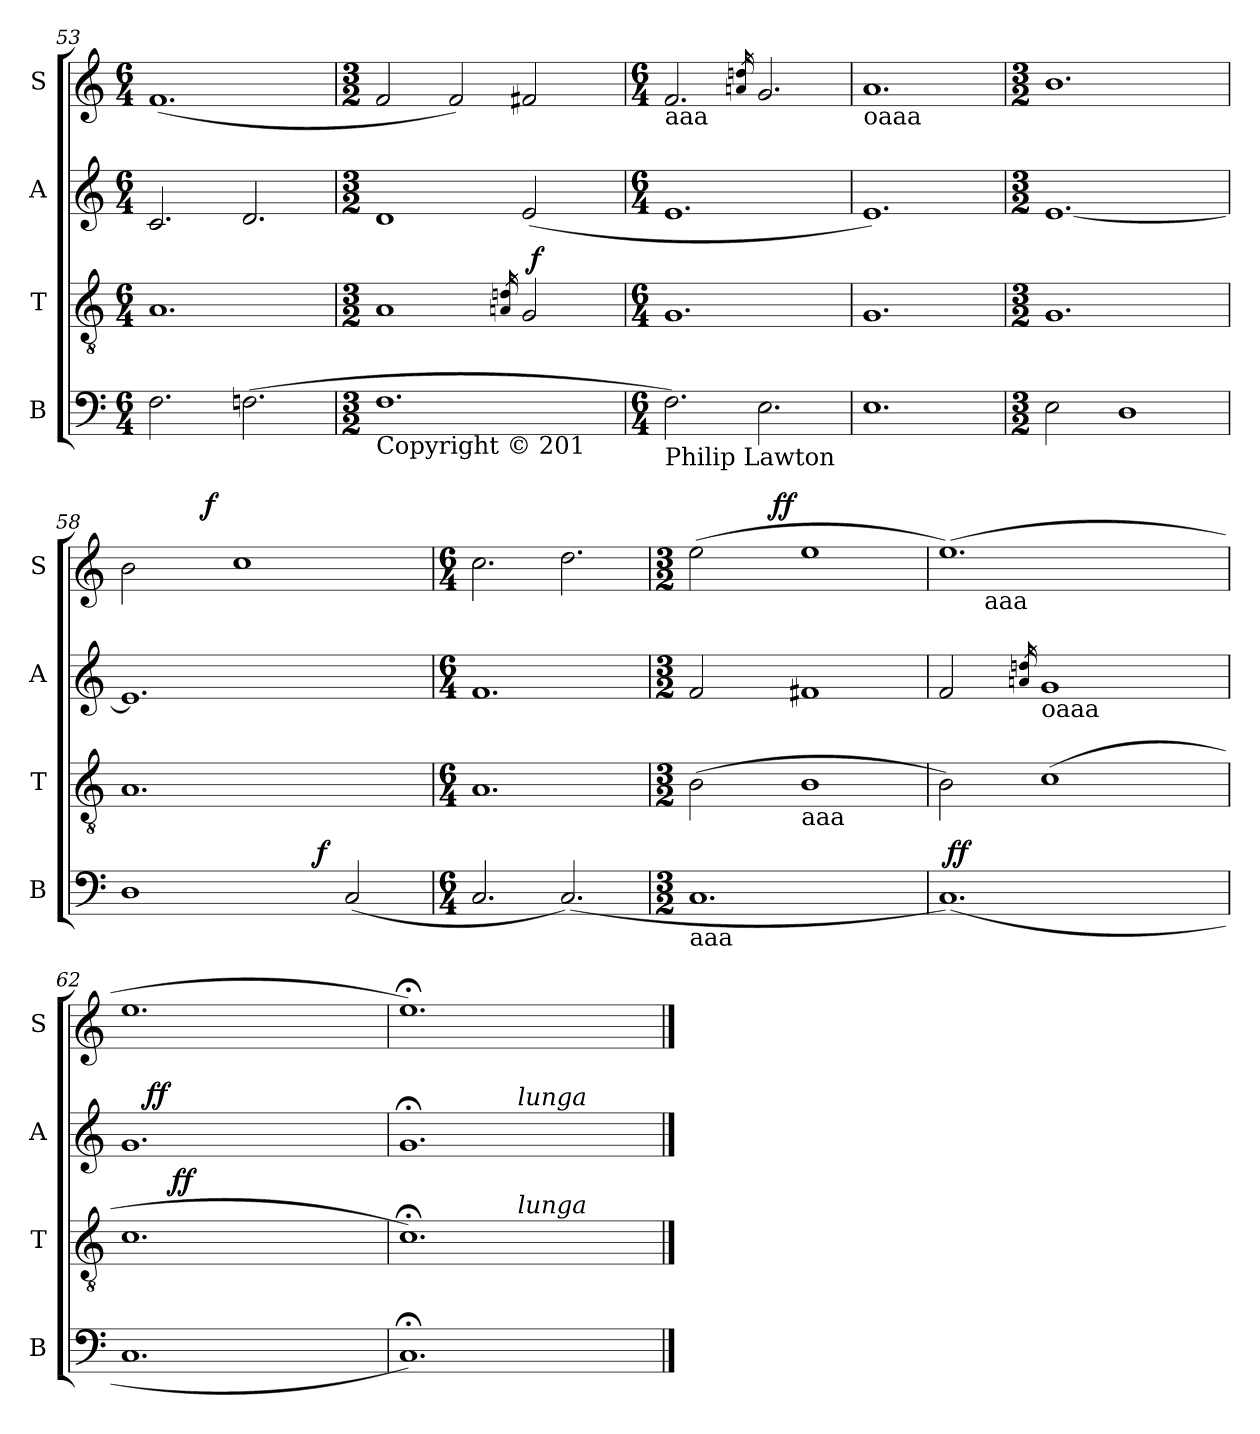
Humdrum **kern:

**kern	**dynam	**kern	**dynam	**kern	**dynam	**kern	**dynam
*part4	*part4	*part3	*part3	*part2	*part2	*part1	*part1
*staff4	*staff4	*staff3	*staff3	*staff2	*staff2	*staff1	*staff1
*I"B	*	*I"T	*	*I"A	*	*I"S	*
*I'B	*	*I'T	*	*I'A	*	*I'S	*
*clefF4	*	*clefGv2	*	*clefG2	*	*clefG2	*
*k[]	*	*k[]	*	*k[]	*	*k[]	*
*C:	*	*C:	*	*C:	*	*C:	*
*M6/4	*	*M6/4	*	*M6/4	*	*M6/4	*
=53	=53	=53	=53	=53	=53	=53	=53
2.F\	.	1.A	.	2.c/	.	(<1.f	.
(>2.Fn\	.	.	.	2.d/	.	.	.
=54	=54	=54	=54	=54	=54	=54	=54
*M3/2	*	*M3/2	*	*M3/2	*	*M3/2	*
*	*	*^	*	*	*	*	*
!LO:TX:b:t=Copyright © 201	!	!	!	!	!	!	!	!
1.F	.	1A	1ryy	.	1d	.	2f/	.
.	.	.	.	.	.	.	2f/)	.
.	.	16qAn/ 16qdn/	.	.	.	.	.	.
.	.	2G/	64ryy	.	(<2e/	.	2f#X/	.
!	!	!	!	!LO:DY:a	!	!	!	!
.	.	.	4ryy	f	.	.	.	.
.	.	.	8...ryy	.	.	.	.	.
*	*	*v	*v	*	*	*	*	*
=55	=55	=55	=55	=55	=55	=55	=55
*M6/4	*	*M6/4	*	*M6/4	*	*M6/4	*
*	*	*^	*	*	*	*	*
!	!	!	!	!	!	!	!LO:TX:b:t=aaa	!
!LO:TX:b:t=Philip Lawton	!	!	!	!	!	!	!	!
*	*	*v	*v	*	*	*	*	*
2.F\)	.	1.G	.	1.e	.	2.f/	.
.	.	.	.	.	.	16qan/ 16qddn/	.
2.E\	.	.	.	.	.	2.g/	.
=56	=56	=56	=56	=56	=56	=56	=56
!	!	!	!	!	!	!LO:TX:b:t=oaaa	!
1.E	.	1.G	.	1.e)	.	1.a	.
!!LO:PB:g=z
=57	=57	=57	=57	=57	=57	=57	=57
*M3/2	*	*M3/2	*	*M3/2	*	*M3/2	*
2E\	.	1.G	.	[<1.e	.	1.b	.
1D	.	.	.	.	.	.	.
=58	=58	=58	=58	=58	=58	=58	=58
*^	*	*	*	*	*	*^	*
1D	2ryy	.	1.A	.	1.e]	.	2b\	4ryy	.
.	.	.	.	.	.	.	.	8ryy	.
.	.	.	.	.	.	.	.	64ryy	.
!	!	!	!	!	!	!	!	!	!LO:DY:a
.	.	.	.	.	.	.	.	1ryy	f
.	4ryy	.	.	.	.	.	1cc	.	.
.	8ryy	.	.	.	.	.	.	.	.
.	64ryy	.	.	.	.	.	.	.	.
!	!	!LO:DY:a	!	!	!	!	!	!	!
.	2ryy	f	.	.	.	.	.	.	.
(<2C/	.	.	.	.	.	.	.	.	.
.	16..ryy	.	.	.	.	.	.	16..ryy	.
*v	*v	*	*	*	*	*	*v	*v	*
=59	=59	=59	=59	=59	=59	=59	=59
*M6/4	*	*M6/4	*	*M6/4	*	*M6/4	*
2.C/	.	1.A	.	1.f	.	2.cc\	.
(<2.C/)	.	.	.	.	.	2.dd\	.
=60	=60	=60	=60	=60	=60	=60	=60
*M3/2	*	*M3/2	*	*M3/2	*	*M3/2	*
*	*	*	*	*	*	*^	*
!LO:TX:b:t=aaa	!	!	!	!	!	!	!	!
1.C	.	(>2B\	.	2f/	.	(>2ee\	4ryy	.
.	.	.	.	.	.	.	8ryy	.
.	.	.	.	.	.	.	64ryy	.
!	!	!	!	!	!	!	!	!LO:DY:a
.	.	.	.	.	.	.	1ryy	ff
!	!	!LO:TX:b:t=aaa	!	!	!	!	!	!
.	.	1B	.	1f#X	.	1ee	.	.
.	.	.	.	.	.	.	16..ryy	.
=61	=61	=61	=61	=61	=61	=61	=61	=61
*^	*	*	*	*	*	*	*	*
(<1.C)	64ryy	.	2B\)	.	2f/	.	(>1.ee)	8ryy	.
!	!	!LO:DY:a	!	!	!	!	!	!	!
.	1ryy	ff	.	.	.	.	.	.	.
.	.	.	.	.	.	.	.	64ryy	.
!	!	!	!	!	!	!	!	!LO:TX:b:t=aaa	!
.	.	.	.	.	.	.	.	1ryy	.
.	.	.	.	.	16qan/ 16qddn/	.	.	.	.
!	!	!	!	!	!LO:TX:b:t=oaaa	!	!	!	!
.	.	.	(>1c	.	1g	.	.	.	.
.	4ryy	.	.	.	.	.	.	.	.
.	.	.	.	.	.	.	.	4ryy	.
.	8...ryy	.	.	.	.	.	.	.	.
.	.	.	.	.	.	.	.	16..ryy	.
*v	*v	*	*	*	*	*	*v	*v	*
=62	=62	=62	=62	=62	=62	=62	=62
*	*	*^	*	*^	*	*	*
1.C	.	1.c	8ryy	.	1.g	16.ryy	.	1.ee	.
!	!	!	!	!	!	!	!LO:DY:a	!	!
.	.	.	.	.	.	1ryy	ff	.	.
.	.	.	32ryy	.	.	.	.	.	.
!	!	!	!	!LO:DY:a	!	!	!	!	!
.	.	.	1ryy	ff	.	.	.	.	.
.	.	.	.	.	.	4ryy	.	.	.
.	.	.	4ryy	.	.	.	.	.	.
.	.	.	.	.	.	8ryy	.	.	.
.	.	.	16.ryy	.	.	.	.	.	.
.	.	.	.	.	.	32ryy	.	.	.
=63	=63	=63	=63	=63	=63	=63	=63	=63	=63
1.C;<)	.	1.c;<)	2ryy	.	1.g;<	2ryy	.	1.ee;<)	.
.	.	.	8ryy	.	.	8ryy	.	.	.
.	.	.	32.ryy	.	.	32.ryy	.	.	.
!	!	!	!	!	!	!LO:TX:a:i:t=lunga	!	!	!
!	!	!	!LO:TX:a:i:t=lunga	!	!	!	!	!	!
.	.	.	2ryy	.	.	2ryy	.	.	.
.	.	.	4ryy	.	.	4ryy	.	.	.
.	.	.	16ryy	.	.	16ryy	.	.	.
.	.	.	64ryy	.	.	64ryy	.	.	.
*	*	*v	*v	*	*	*	*	*	*
*	*	*	*	*v	*v	*	*	*
==	==	==	==	==	==	==	==
*-	*-	*-	*-	*-	*-	*-	*-
